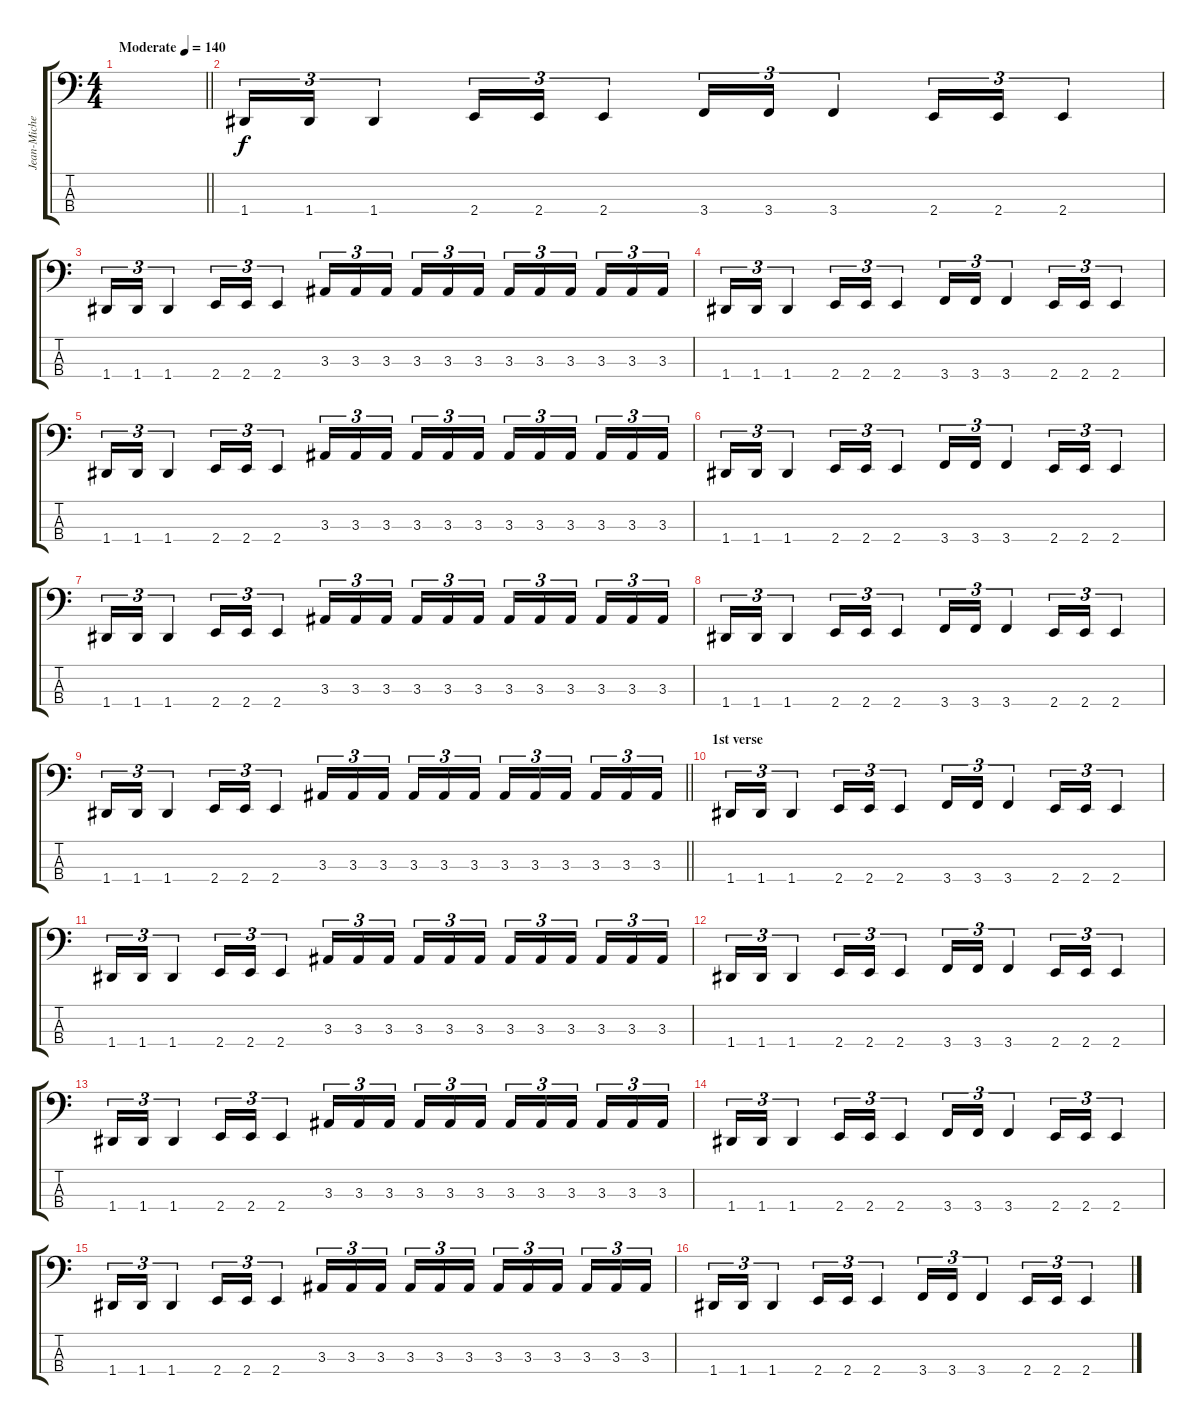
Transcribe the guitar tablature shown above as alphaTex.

\track ("Jean-Michel Labadie" "Jean-Miche") {instrument electricbasspick}
\staff {score tabs}
\tuning (F2 C2 G1 D1) {hide}
\ts (4 4)
\tempo (140 "Moderate")
\clef f4
\barLineRight lightlight
\ks c
|
\section ("" "")
1.4.16{tu (3 2)} 1.4.16{tu (3 2)} 1.4.4{tu (3 2)} 2.4.16{tu (3 2)} 2.4.16{tu (3 2)} 2.4.4{tu (3 2)} 3.4.16{tu (3 2)} 3.4.16{tu (3 2)} 3.4.4{tu (3 2)} 2.4.16{tu (3 2)} 2.4.16{tu (3 2)} 2.4.4{tu (3 2)} |
1.4.16{tu (3 2)} 1.4.16{tu (3 2)} 1.4.4{tu (3 2)} 2.4.16{tu (3 2)} 2.4.16{tu (3 2)} 2.4.4{tu (3 2)} 3.3.16{tu (3 2)} 3.3.16{tu (3 2)} 3.3.16{tu (3 2) beam splitsecondary} 3.3.16{tu (3 2)} 3.3.16{tu (3 2)} 3.3.16{tu (3 2)} 3.3.16{tu (3 2)} 3.3.16{tu (3 2)} 3.3.16{tu (3 2) beam splitsecondary} 3.3.16{tu (3 2)} 3.3.16{tu (3 2)} 3.3.16{tu (3 2)} |
1.4.16{tu (3 2)} 1.4.16{tu (3 2)} 1.4.4{tu (3 2)} 2.4.16{tu (3 2)} 2.4.16{tu (3 2)} 2.4.4{tu (3 2)} 3.4.16{tu (3 2)} 3.4.16{tu (3 2)} 3.4.4{tu (3 2)} 2.4.16{tu (3 2)} 2.4.16{tu (3 2)} 2.4.4{tu (3 2)} |
1.4.16{tu (3 2)} 1.4.16{tu (3 2)} 1.4.4{tu (3 2)} 2.4.16{tu (3 2)} 2.4.16{tu (3 2)} 2.4.4{tu (3 2)} 3.3.16{tu (3 2)} 3.3.16{tu (3 2)} 3.3.16{tu (3 2) beam splitsecondary} 3.3.16{tu (3 2)} 3.3.16{tu (3 2)} 3.3.16{tu (3 2)} 3.3.16{tu (3 2)} 3.3.16{tu (3 2)} 3.3.16{tu (3 2) beam splitsecondary} 3.3.16{tu (3 2)} 3.3.16{tu (3 2)} 3.3.16{tu (3 2)} |
1.4.16{tu (3 2)} 1.4.16{tu (3 2)} 1.4.4{tu (3 2)} 2.4.16{tu (3 2)} 2.4.16{tu (3 2)} 2.4.4{tu (3 2)} 3.4.16{tu (3 2)} 3.4.16{tu (3 2)} 3.4.4{tu (3 2)} 2.4.16{tu (3 2)} 2.4.16{tu (3 2)} 2.4.4{tu (3 2)} |
1.4.16{tu (3 2)} 1.4.16{tu (3 2)} 1.4.4{tu (3 2)} 2.4.16{tu (3 2)} 2.4.16{tu (3 2)} 2.4.4{tu (3 2)} 3.3.16{tu (3 2)} 3.3.16{tu (3 2)} 3.3.16{tu (3 2) beam splitsecondary} 3.3.16{tu (3 2)} 3.3.16{tu (3 2)} 3.3.16{tu (3 2)} 3.3.16{tu (3 2)} 3.3.16{tu (3 2)} 3.3.16{tu (3 2) beam splitsecondary} 3.3.16{tu (3 2)} 3.3.16{tu (3 2)} 3.3.16{tu (3 2)} |
1.4.16{tu (3 2)} 1.4.16{tu (3 2)} 1.4.4{tu (3 2)} 2.4.16{tu (3 2)} 2.4.16{tu (3 2)} 2.4.4{tu (3 2)} 3.4.16{tu (3 2)} 3.4.16{tu (3 2)} 3.4.4{tu (3 2)} 2.4.16{tu (3 2)} 2.4.16{tu (3 2)} 2.4.4{tu (3 2)} |
\barLineRight lightlight
1.4.16{tu (3 2)} 1.4.16{tu (3 2)} 1.4.4{tu (3 2)} 2.4.16{tu (3 2)} 2.4.16{tu (3 2)} 2.4.4{tu (3 2)} 3.3.16{tu (3 2)} 3.3.16{tu (3 2)} 3.3.16{tu (3 2) beam splitsecondary} 3.3.16{tu (3 2)} 3.3.16{tu (3 2)} 3.3.16{tu (3 2)} 3.3.16{tu (3 2)} 3.3.16{tu (3 2)} 3.3.16{tu (3 2) beam splitsecondary} 3.3.16{tu (3 2)} 3.3.16{tu (3 2)} 3.3.16{tu (3 2)} |
\section ("" "1st verse")
1.4.16{tu (3 2)} 1.4.16{tu (3 2)} 1.4.4{tu (3 2)} 2.4.16{tu (3 2)} 2.4.16{tu (3 2)} 2.4.4{tu (3 2)} 3.4.16{tu (3 2)} 3.4.16{tu (3 2)} 3.4.4{tu (3 2)} 2.4.16{tu (3 2)} 2.4.16{tu (3 2)} 2.4.4{tu (3 2)} |
1.4.16{tu (3 2)} 1.4.16{tu (3 2)} 1.4.4{tu (3 2)} 2.4.16{tu (3 2)} 2.4.16{tu (3 2)} 2.4.4{tu (3 2)} 3.3.16{tu (3 2)} 3.3.16{tu (3 2)} 3.3.16{tu (3 2) beam splitsecondary} 3.3.16{tu (3 2)} 3.3.16{tu (3 2)} 3.3.16{tu (3 2)} 3.3.16{tu (3 2)} 3.3.16{tu (3 2)} 3.3.16{tu (3 2) beam splitsecondary} 3.3.16{tu (3 2)} 3.3.16{tu (3 2)} 3.3.16{tu (3 2)} |
1.4.16{tu (3 2)} 1.4.16{tu (3 2)} 1.4.4{tu (3 2)} 2.4.16{tu (3 2)} 2.4.16{tu (3 2)} 2.4.4{tu (3 2)} 3.4.16{tu (3 2)} 3.4.16{tu (3 2)} 3.4.4{tu (3 2)} 2.4.16{tu (3 2)} 2.4.16{tu (3 2)} 2.4.4{tu (3 2)} |
1.4.16{tu (3 2)} 1.4.16{tu (3 2)} 1.4.4{tu (3 2)} 2.4.16{tu (3 2)} 2.4.16{tu (3 2)} 2.4.4{tu (3 2)} 3.3.16{tu (3 2)} 3.3.16{tu (3 2)} 3.3.16{tu (3 2) beam splitsecondary} 3.3.16{tu (3 2)} 3.3.16{tu (3 2)} 3.3.16{tu (3 2)} 3.3.16{tu (3 2)} 3.3.16{tu (3 2)} 3.3.16{tu (3 2) beam splitsecondary} 3.3.16{tu (3 2)} 3.3.16{tu (3 2)} 3.3.16{tu (3 2)} |
1.4.16{tu (3 2)} 1.4.16{tu (3 2)} 1.4.4{tu (3 2)} 2.4.16{tu (3 2)} 2.4.16{tu (3 2)} 2.4.4{tu (3 2)} 3.4.16{tu (3 2)} 3.4.16{tu (3 2)} 3.4.4{tu (3 2)} 2.4.16{tu (3 2)} 2.4.16{tu (3 2)} 2.4.4{tu (3 2)} |
1.4.16{tu (3 2)} 1.4.16{tu (3 2)} 1.4.4{tu (3 2)} 2.4.16{tu (3 2)} 2.4.16{tu (3 2)} 2.4.4{tu (3 2)} 3.3.16{tu (3 2)} 3.3.16{tu (3 2)} 3.3.16{tu (3 2) beam splitsecondary} 3.3.16{tu (3 2)} 3.3.16{tu (3 2)} 3.3.16{tu (3 2)} 3.3.16{tu (3 2)} 3.3.16{tu (3 2)} 3.3.16{tu (3 2) beam splitsecondary} 3.3.16{tu (3 2)} 3.3.16{tu (3 2)} 3.3.16{tu (3 2)} |
1.4.16{tu (3 2)} 1.4.16{tu (3 2)} 1.4.4{tu (3 2)} 2.4.16{tu (3 2)} 2.4.16{tu (3 2)} 2.4.4{tu (3 2)} 3.4.16{tu (3 2)} 3.4.16{tu (3 2)} 3.4.4{tu (3 2)} 2.4.16{tu (3 2)} 2.4.16{tu (3 2)} 2.4.4{tu (3 2)}
